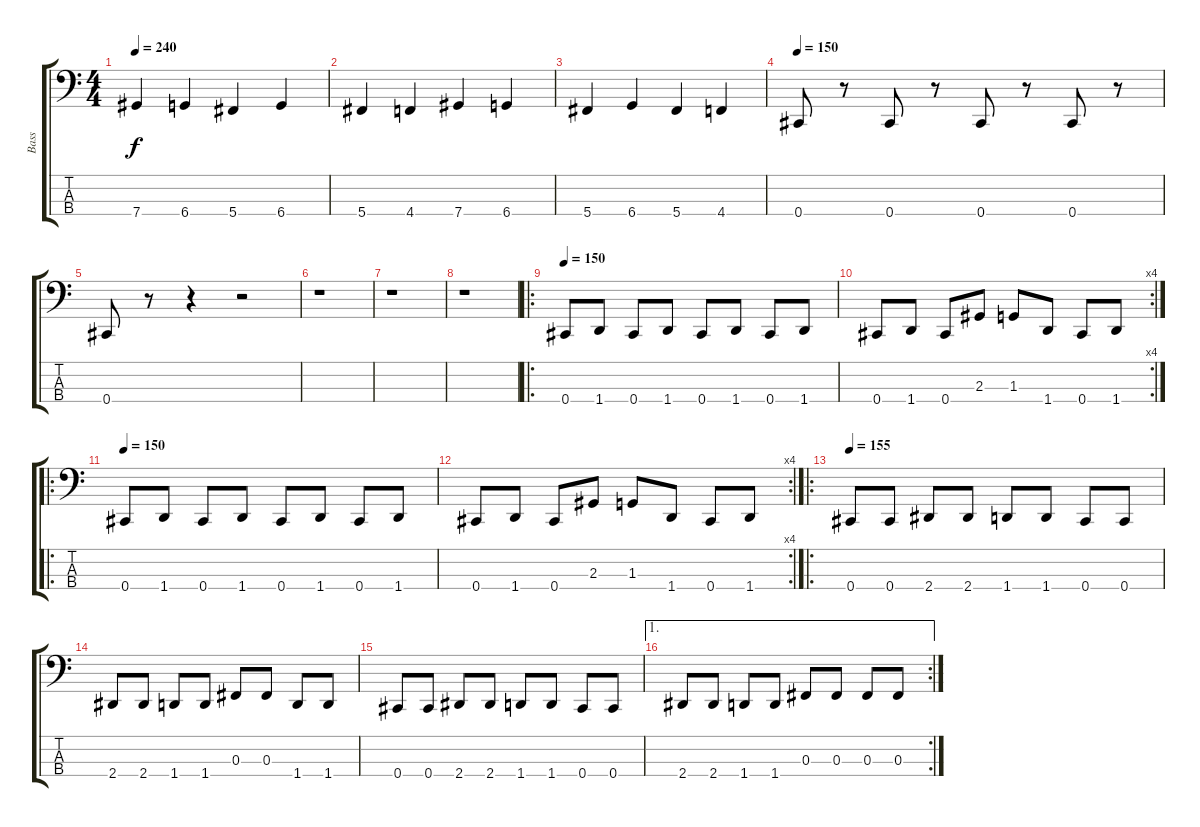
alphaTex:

\track ("Bass" "Bass") {instrument electricbasspick}
\staff {score tabs}
\tuning (E2 B1 Gb1 Db1) {hide}
\ts (4 4)
\tempo 240
\clef f4
\ks c
7.4.4{dy f} 6.4.4 5.4.4 6.4.4 |
5.4.4 4.4.4 7.4.4 6.4.4 |
5.4.4 6.4.4 5.4.4 4.4.4 |
\tempo 150
0.4.8 r.8 0.4.8 r.8 0.4.8 r.8 0.4.8 r.8 |
0.4.8 r.8 r.4 r.2 |
r.1 |
r.1 |
r.1 |
\ro
\tempo 150
0.4.8 1.4.8 0.4.8 1.4.8 0.4.8 1.4.8 0.4.8 1.4.8 |
\rc 4
0.4.8 1.4.8 0.4.8 2.3.8 1.3.8 1.4.8 0.4.8 1.4.8 |
\ro
\tempo 150
0.4.8 1.4.8 0.4.8 1.4.8 0.4.8 1.4.8 0.4.8 1.4.8 |
\rc 4
0.4.8 1.4.8 0.4.8 2.3.8 1.3.8 1.4.8 0.4.8 1.4.8 |
\ro
\tempo 155
0.4.8 0.4.8 2.4.8 2.4.8 1.4.8 1.4.8 0.4.8 0.4.8 |
2.4.8 2.4.8 1.4.8 1.4.8 0.3.8 0.3.8 1.4.8 1.4.8 |
0.4.8 0.4.8 2.4.8 2.4.8 1.4.8 1.4.8 0.4.8 0.4.8 |
\ae 1
\rc 2
2.4.8 2.4.8 1.4.8 1.4.8 0.3.8 0.3.8 0.3.8 0.3.8
